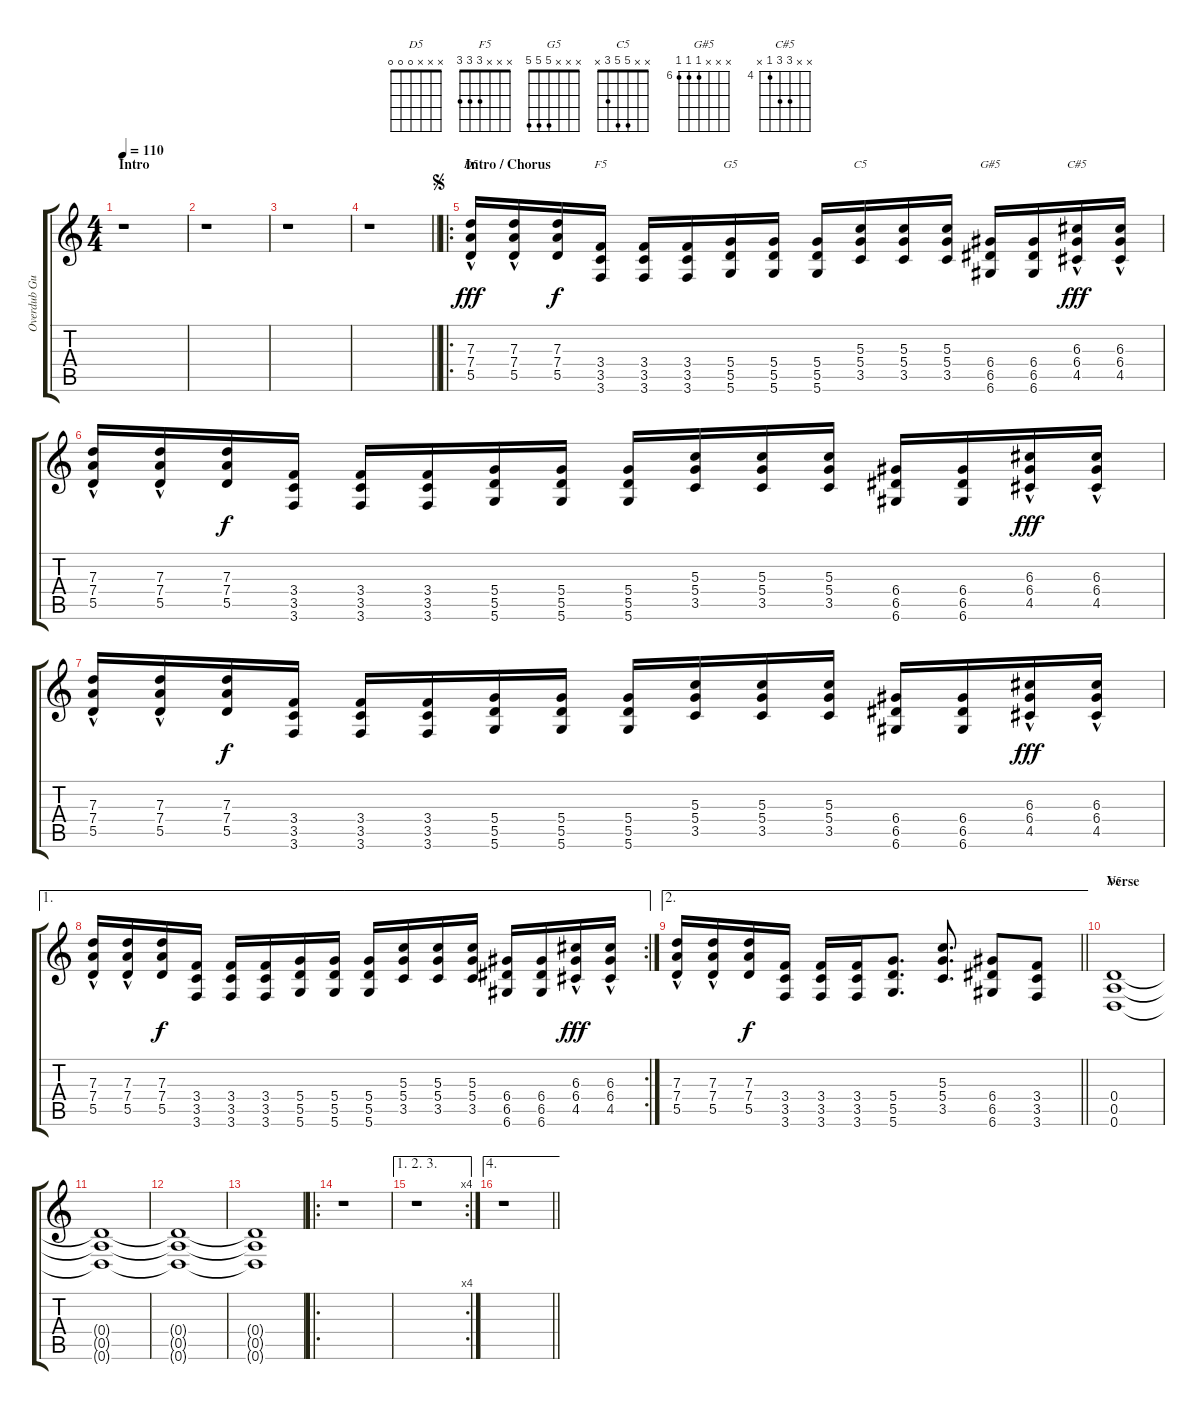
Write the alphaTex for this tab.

\track ("Overdub Guitar" "Overdub Gu") {instrument distortionguitar}
\staff {score tabs}
\tuning (E4 B3 G3 D3 A2 D2) {hide}
\chord ("D5" x x 7 7 5 x) {firstfret 5}
\chord ("F5" x x x 3 3 3)
\chord ("G5" x x x 5 5 5)
\chord ("C5" x x 5 5 3 x)
\chord ("G#5" x x x 6 6 6) {firstfret 6}
\chord ("C#5" x x 6 6 4 x) {firstfret 4}
\chord ("D5" x x x 0 0 0)
\ts (4 4)
\section ("" "Intro")
\tempo 110
\clef g2
\ks c
r.1{dy fff instrument distortionguitar} |
r.1 |
r.1 |
\barLineRight lightlight
r.1 |
\ro
\section ("" "Intro / Chorus")
\jump segno
(7.3{hac} 7.4{hac} 5.5{hac}).16{ch "D5"} (7.3{hac} 7.4{hac} 5.5{hac}).16 (7.3 7.4 5.5).16{dy f} (3.4 3.5 3.6).16{ch "F5"} (3.4 3.5 3.6).16 (3.4 3.5 3.6).16 (5.4 5.5 5.6).16{ch "G5"} (5.4 5.5 5.6).16 (5.4 5.5 5.6).16 (5.3 5.4 3.5).16{ch "C5"} (5.3 5.4 3.5).16 (5.3 5.4 3.5).16 (6.4 6.5 6.6).16{ch "G#5"} (6.4 6.5 6.6).16 (6.3{hac} 6.4{hac} 4.5{hac}).16{ch "C#5" dy fff} (6.3{hac} 6.4{hac} 4.5{hac}).16 |
(7.3{hac} 7.4{hac} 5.5{hac}).16 (7.3{hac} 7.4{hac} 5.5{hac}).16 (7.3 7.4 5.5).16{dy f} (3.4 3.5 3.6).16 (3.4 3.5 3.6).16 (3.4 3.5 3.6).16 (5.4 5.5 5.6).16 (5.4 5.5 5.6).16 (5.4 5.5 5.6).16 (5.3 5.4 3.5).16 (5.3 5.4 3.5).16 (5.3 5.4 3.5).16 (6.4 6.5 6.6).16 (6.4 6.5 6.6).16 (6.3{hac} 6.4{hac} 4.5{hac}).16{dy fff} (6.3{hac} 6.4{hac} 4.5{hac}).16 |
(7.3{hac} 7.4{hac} 5.5{hac}).16 (7.3{hac} 7.4{hac} 5.5{hac}).16 (7.3 7.4 5.5).16{dy f} (3.4 3.5 3.6).16 (3.4 3.5 3.6).16 (3.4 3.5 3.6).16 (5.4 5.5 5.6).16 (5.4 5.5 5.6).16 (5.4 5.5 5.6).16 (5.3 5.4 3.5).16 (5.3 5.4 3.5).16 (5.3 5.4 3.5).16 (6.4 6.5 6.6).16 (6.4 6.5 6.6).16 (6.3{hac} 6.4{hac} 4.5{hac}).16{dy fff} (6.3{hac} 6.4{hac} 4.5{hac}).16 |
\ae 1
\rc 2
(7.3{hac} 7.4{hac} 5.5{hac}).16 (7.3{hac} 7.4{hac} 5.5{hac}).16 (7.3 7.4 5.5).16{dy f} (3.4 3.5 3.6).16 (3.4 3.5 3.6).16 (3.4 3.5 3.6).16 (5.4 5.5 5.6).16 (5.4 5.5 5.6).16 (5.4 5.5 5.6).16 (5.3 5.4 3.5).16 (5.3 5.4 3.5).16 (5.3 5.4 3.5).16 (6.4 6.5 6.6).16 (6.4 6.5 6.6).16 (6.3{hac} 6.4{hac} 4.5{hac}).16{dy fff} (6.3{hac} 6.4{hac} 4.5{hac}).16 |
\ae 2
\barLineRight lightlight
(7.3{hac} 7.4{hac} 5.5{hac}).16 (7.3{hac} 7.4{hac} 5.5{hac}).16 (7.3 7.4 5.5).16{dy f} (3.4 3.5 3.6).16 (3.4 3.5 3.6).16 (3.4 3.5 3.6).16 (5.4 5.5 5.6).8{d} (5.3 5.4 3.5).8{d} (6.4 6.5 6.6).8 (3.4 3.5 3.6).8 |
\section ("" "Verse")
(0.4 0.5 0.6).1{ch "D5"} |
(0.4{t} 0.5{t} 0.6{t}).1 |
(0.4{t} 0.5{t} 0.6{t}).1 |
(0.4{t} 0.5{t} 0.6{t}).1 |
\ro
r.1 |
\ae (1 2 3)
\rc 4
r.1 |
\ae 4
\barLineRight lightlight
r.1
